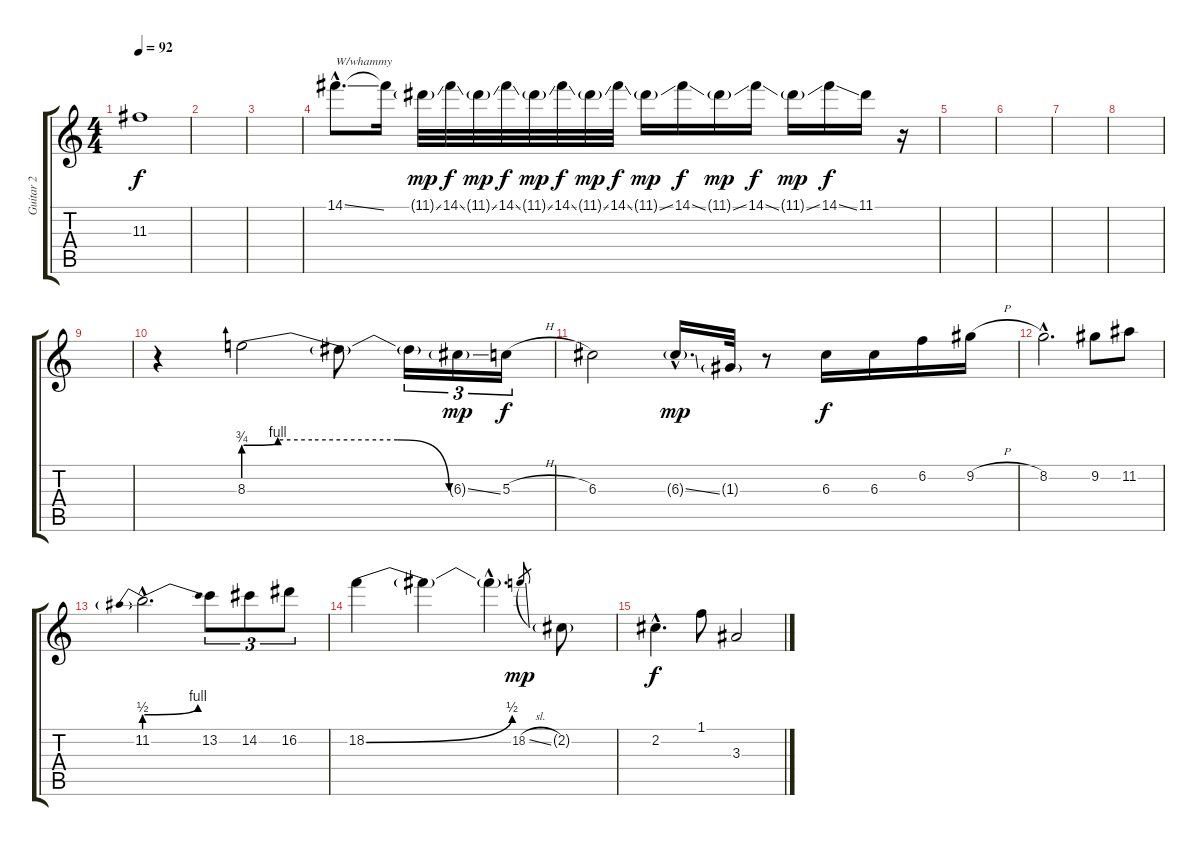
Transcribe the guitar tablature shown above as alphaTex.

\track ("Guitar 2" "Guitar 2") {instrument distortionguitar}
\staff {score tabs}
\tuning (E4 B3 G3 D3 A2 E2) {hide}
\ts (4 4)
\tempo 92
\clef g2
\ks c
11.3.1{dy f} |
|
|
14.1{ss hac}.8{d txt "W/whammy" volume 9} 14.1{t}.16 11.1{ss g}.32{dy mp} 14.1{ss}.32{dy f} 11.1{ss g}.32{dy mp} 14.1{ss}.32{dy f} 11.1{ss g}.32{dy mp} 14.1{ss}.32{dy f} 11.1{ss g}.32{dy mp} 14.1{ss}.32{dy f} 11.1{ss g}.16{dy mp} 14.1{ss}.16{dy f} 11.1{ss g}.16{dy mp} 14.1{ss}.16{dy f} 11.1{ss g}.16{dy mp} 14.1{ss}.16{dy f} 11.1.16 r.16 |
|
|
|
|
|
r.4{volume 7} 8.3{be (custom 0 3 10 4 20 4 45 4 60 0)}.2 8.3{t}.8 8.3{t}.16{tu (3 2)} 6.3{ss g}.16{tu (3 2) dy mp} 5.3{h}.16{tu (3 2) dy f} |
6.3.2 6.3{ss g hac}.16{d dy mp} 1.3{g}.32 r.8 6.3.16{dy f} 6.3.16 6.2.16 9.2{h}.16 |
8.2{hac}.2{d} 9.2.8 11.2.8 |
11.2{be (prebendbend 0 2 60 4) hac}.2{d} 13.2.8{tu (3 2)} 14.2.8{tu (3 2)} 16.2.8{tu (3 2)} |
18.2{be (bend 0 0 60 2)}.4 18.2{t}.4 18.2{hac t}.4{d} 18.2{sl}.8{gr dy mp} 2.2{g}.8 |
2.2{hac}.4{d dy f} 1.1.8 3.3.2
